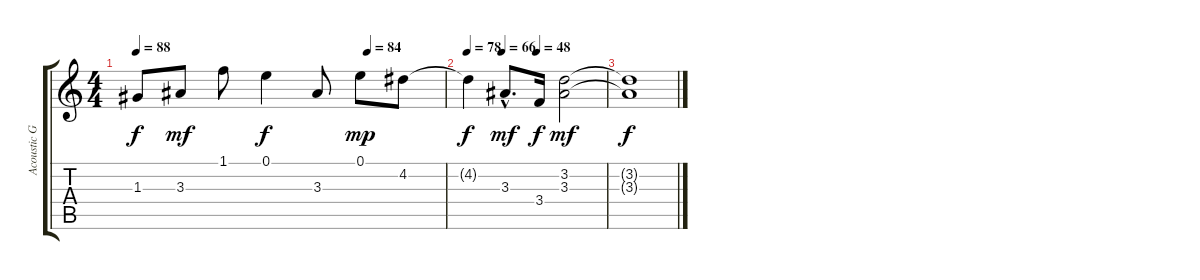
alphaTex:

\track ("Acoustic Guitar" "Acoustic G") {instrument acousticguitarnylon}
\staff {score tabs}
\tuning (E4 B3 G3 D3 A2 E2) {hide}
\ts (4 4)
\tempo 88
\tempo (84 0.75)
\clef g2
\ks c
1.3{t}.8{dy f} 3.3.8{dy mf} 1.1.8 0.1.4{dy f} 3.3.8 0.1.8{dy mp} 4.2.8 |
\tempo 78
\tempo (66 0.25)
\tempo (48 0.5)
4.2{t}.4{dy f} 3.3{hac}.8{d dy mf} 3.4.16{dy f} (3.2 3.3).2{dy mf} |
(3.2{t} 3.3{t}).1{dy f}
